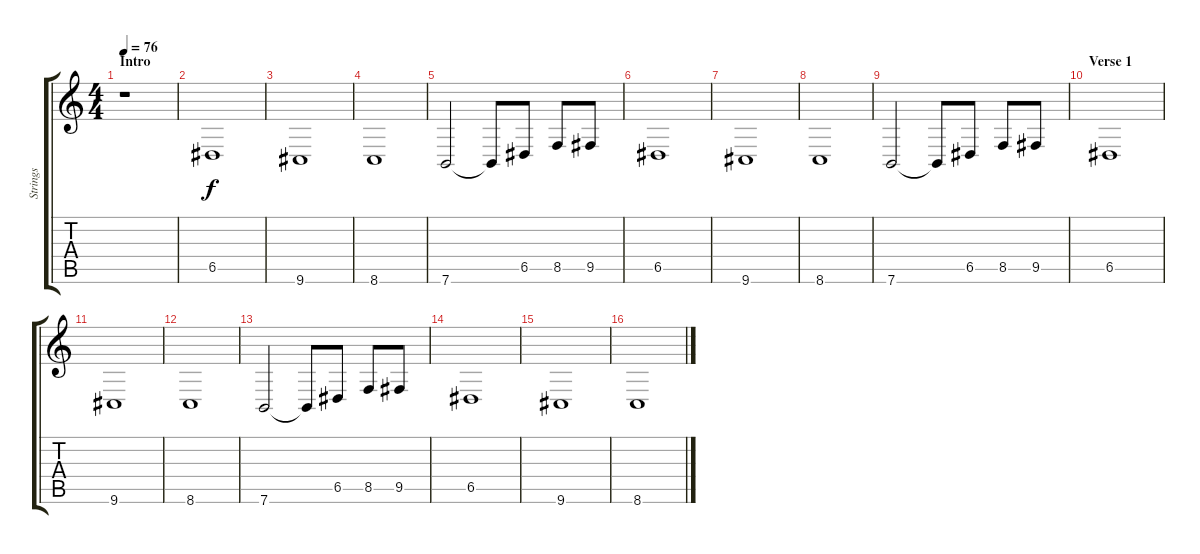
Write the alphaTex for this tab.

\track ("Strings" "Strings") {instrument stringensemble1}
\staff {score tabs}
\tuning (E4 B3 G3 D3 A2 E2) {hide}
\ts (4 4)
\section ("" "Intro")
\tempo 76
\clef g2
\ks c
r.1{dy f instrument stringensemble1} |
6.5.1 |
9.6.1 |
8.6.1 |
7.6.2 7.6{t}.8 6.5.8 8.5.8 9.5.8 |
6.5.1 |
9.6.1 |
8.6.1 |
7.6.2 7.6{t}.8 6.5.8 8.5.8 9.5.8 |
\section ("" "Verse 1")
6.5.1 |
9.6.1 |
8.6.1 |
7.6.2 7.6{t}.8 6.5.8 8.5.8 9.5.8 |
6.5.1 |
9.6.1 |
8.6.1
